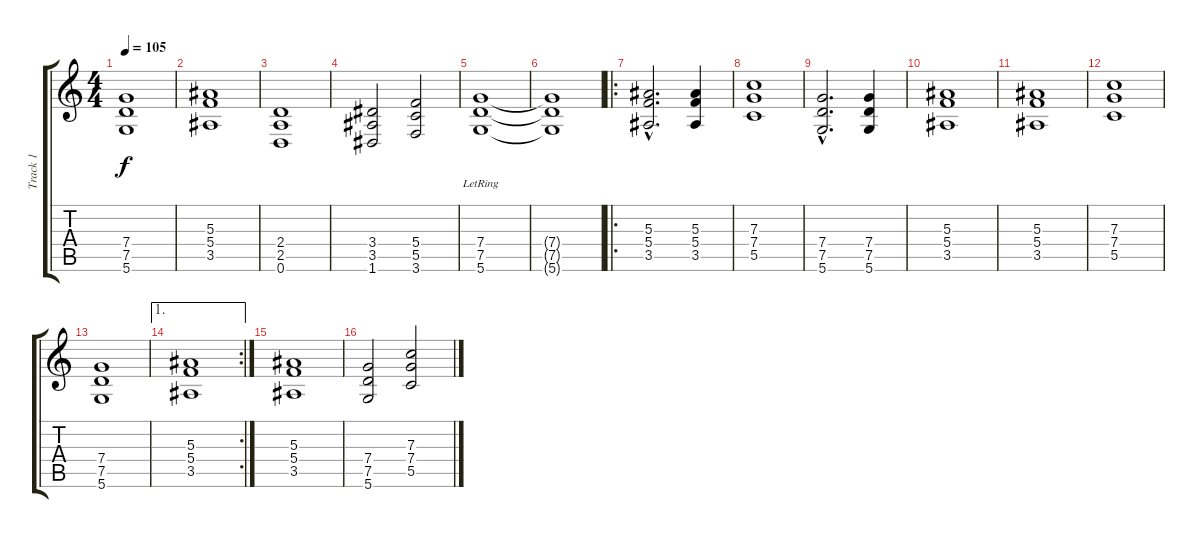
\track ("Track 1" "Track 1") {instrument distortionguitar}
\staff {score tabs}
\tuning (D4 A3 F3 C3 G2 D2) {hide}
\ts (4 4)
\tempo 105
\clef g2
\ks c
(7.4 7.5 5.6).1{dy f} |
(5.3 5.4 3.5).1 |
(2.4 2.5 0.6).1 |
(3.4 3.5 1.6).2 (5.4 5.5 3.6).2 |
(7.4{lr} 7.5{lr} 5.6{lr}).1 |
(7.4{t} 7.5{t} 5.6{t}).1 |
\ro
(5.3{hac} 5.4{hac} 3.5{hac}).2{d} (5.3 5.4 3.5).4 |
(7.3 7.4 5.5).1 |
(7.4{hac} 7.5{hac} 5.6{hac}).2{d} (7.4 7.5 5.6).4 |
(5.3 5.4 3.5).1 |
(5.3 5.4 3.5).1 |
(7.3 7.4 5.5).1 |
(7.4 7.5 5.6).1 |
\ae 1
\rc 2
(5.3 5.4 3.5).1 |
(5.3 5.4 3.5).1 |
(7.4 7.5 5.6).2 (7.3 7.4 5.5).2
